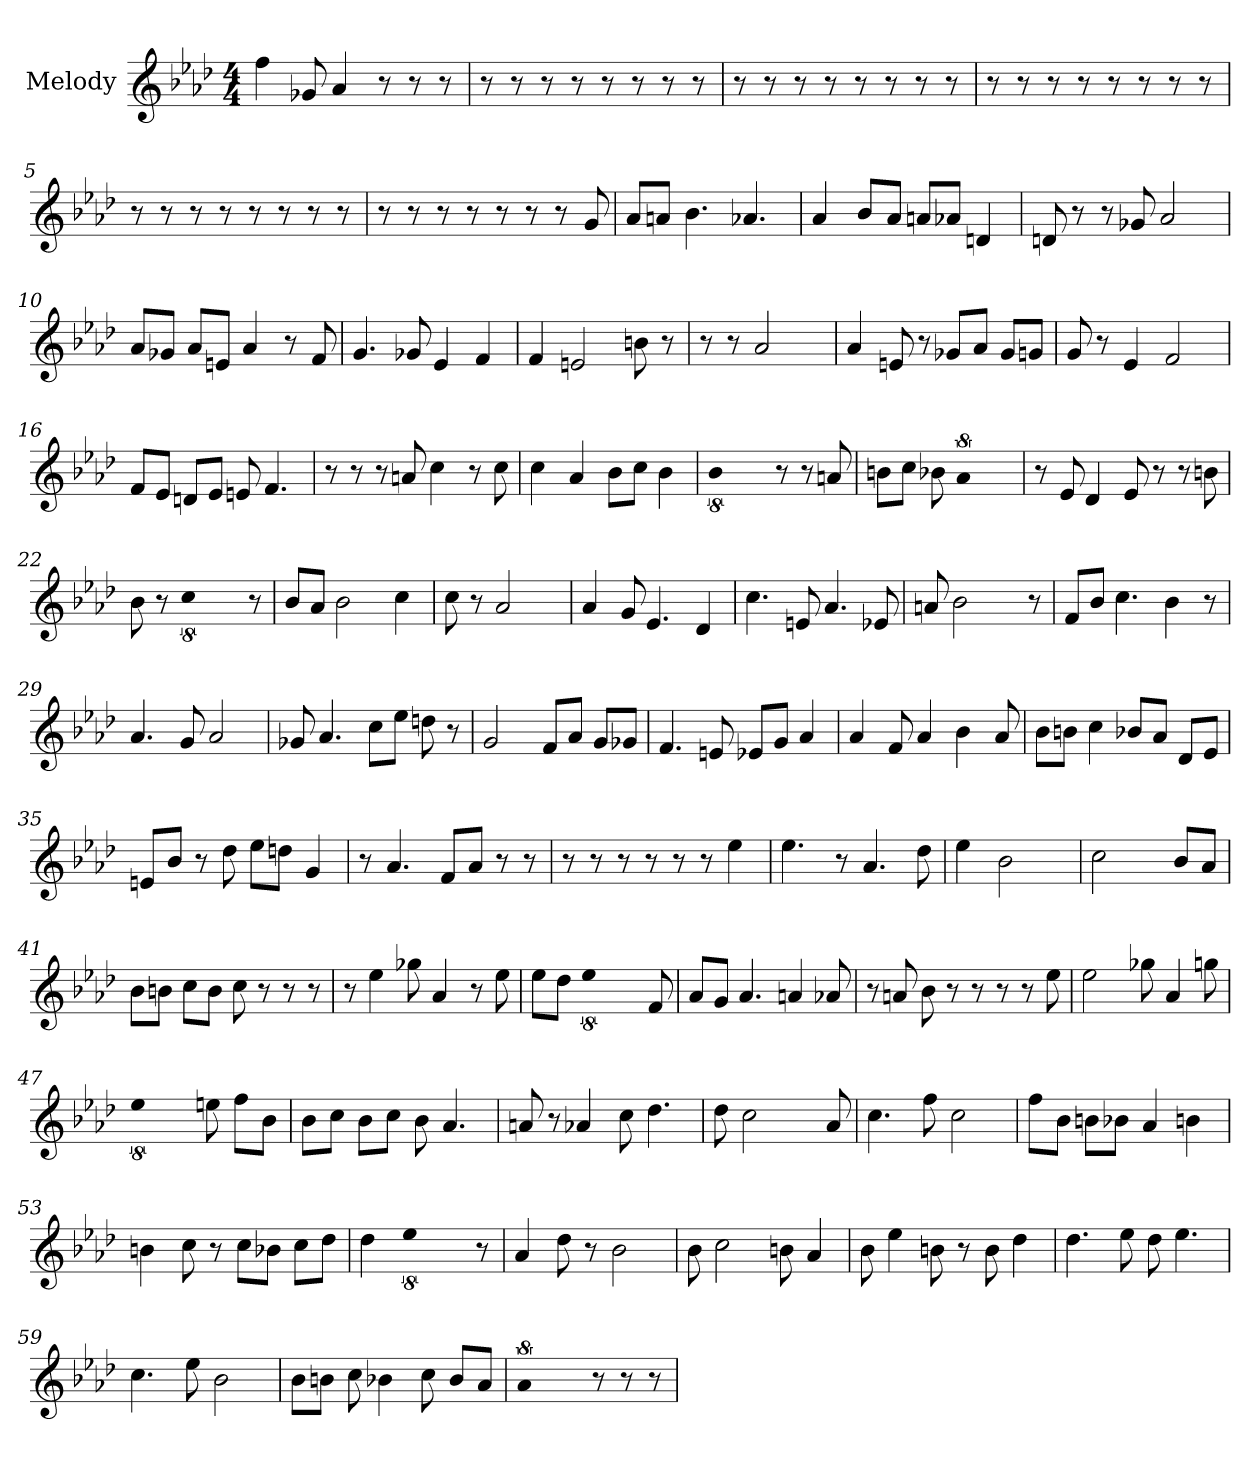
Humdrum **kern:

**kern
*part1
*staff1
*I"Melody
*clefG2
*k[b-e-a-d-]
*A-:
*M4/4
*MM172
=1
4ff
8g-
4a-
8r
8r
8r
=2
8r
8r
8r
8r
8r
8r
8r
8r
=3
8r
8r
8r
8r
8r
8r
8r
8r
=4
8r
8r
8r
8r
8r
8r
8r
8r
=5
8r
8r
8r
8r
8r
8r
8r
8r
=6
8r
8r
8r
8r
8r
8r
8r
8g
=7
8a-/L
8a/J
4.b-
4.a-
=8
4a-
8b-/L
8a-/J
8a/L
8a-/J
4d
=9
8d
8r
8r
8g-
2a-
=10
8a-/L
8g-/J
8a-/L
8e/J
4a-
8r
8f
=11
4.g
8g-
4e-
4f
=12
4f
2e
8b
8r
=13
8r
8r
!LO:N:vis=2
2.a-
=14
4a-
8e
8r
8g-/L
8a-/J
8g-/L
8g/J
=15
8g
8r
4e-
2f
=16
8f/L
8e-/J
8d/L
8e-/J
8e
4.f
=17
8r
8r
8r
8a
4cc
8r
8cc
=18
4cc
4a-
8b-\L
8cc\J
4b-
=19
!LO:N:vis=2
8%5b-
8r
8r
8a
=20
8b\L
8cc\J
8b-
!LO:N:vis=2
8%5a-
=21
8r
8e-
4d-
8e-
8r
8r
8b
=22
8b-
8r
!LO:N:vis=2
8%5cc
8r
=23
8b-/L
8a-/J
2b-
4cc
=24
8cc
8r
!LO:N:vis=2
2.a-
=25
4a-
8g
4.e-
4d-
=26
4.cc
8e
4.a-
8e-
=27
8a
!LO:N:vis=2
2.b-
8r
=28
8f/L
8b-/J
4.cc
4b-
8r
=29
4.a-
8g
2a-
=30
8g-
4.a-
8cc\L
8ee-\J
8dd
8r
=31
2g
8f/L
8a-/J
8g/L
8g-/J
=32
4.f
8e
8e-/L
8g/J
4a-
=33
4a-
8f
4a-
4b-
8a-
=34
8b-\L
8b\J
4cc
8b-/L
8a-/J
8d-/L
8e-/J
=35
8e/L
8b-/J
8r
8dd-
8ee-\L
8dd\J
4g
=36
8r
4.a-
8f/L
8a-/J
8r
8r
=37
8r
8r
8r
8r
8r
8r
4ee-
=38
4.ee-
8r
4.a-
8dd-
=39
4ee-
!LO:N:vis=2
2.b-
=40
!LO:N:vis=2
2.cc
8b-/L
8a-/J
=41
8b-\L
8b\J
8cc\L
8b\J
8cc
8r
8r
8r
=42
8r
4ee-
8gg-
4a-
8r
8ee-
=43
8ee-\L
8dd-\J
!LO:N:vis=2
8%5ee-
8f
=44
8a-/L
8g/J
4.a-
4a
8a-
=45
8r
8a
8b-
8r
8r
8r
8r
8ee-
=46
2ee-
8gg-
4a-
8gg
=47
!LO:N:vis=2
8%5ee-
8ee
8ff\L
8b-\J
=48
8b-\L
8cc\J
8b-\L
8cc\J
8b-
4.a-
=49
8a
8r
4a-
8cc
4.dd-
=50
8dd-
!LO:N:vis=2
2.cc
8a-
=51
4.cc
8ff
2cc
=52
8ff\L
8b-\J
8b\L
8b-\J
4a-
4b
=53
4b
8cc
8r
8cc\L
8b-\J
8cc\L
8dd-\J
=54
4dd-
!LO:N:vis=2
8%5ee-
8r
=55
4a-
8dd-
8r
2b-
=56
8b-
2cc
8b
4a-
=57
8b-
4ee-
8b
8r
8b
4dd-
=58
4.dd-
8ee-
8dd-
4.ee-
=59
4.cc
8ee-
2b-
=60
8b-\L
8b\J
8cc
4b-
8cc
8b-/L
8a-/J
=61
!LO:N:vis=2
8%5a-
8r
8r
8r
=
*-
